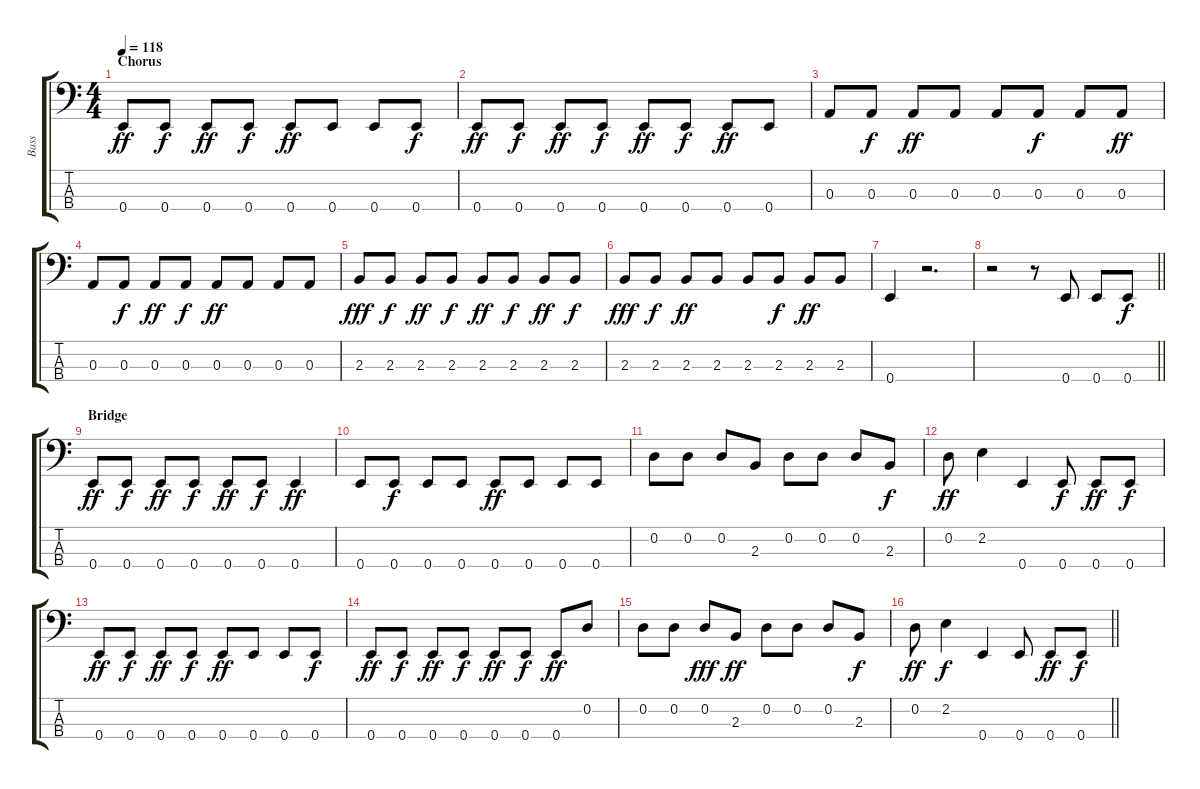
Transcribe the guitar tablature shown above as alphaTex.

\track ("Bass" "Bass") {instrument electricbassfinger}
\staff {score tabs}
\tuning (G2 D2 A1 E1) {hide}
\ts (4 4)
\section ("" "Chorus")
\tempo 118
\clef f4
\ks c
0.4.8{dy ff} 0.4.8{dy f} 0.4.8{dy ff} 0.4.8{dy f} 0.4.8{dy ff} 0.4.8 0.4.8 0.4.8{dy f} |
0.4.8{dy ff} 0.4.8{dy f} 0.4.8{dy ff} 0.4.8{dy f} 0.4.8{dy ff} 0.4.8{dy f} 0.4.8{dy ff} 0.4.8 |
0.3.8 0.3.8{dy f} 0.3.8{dy ff} 0.3.8 0.3.8 0.3.8{dy f} 0.3.8 0.3.8{dy ff} |
0.3.8 0.3.8{dy f} 0.3.8{dy ff} 0.3.8{dy f} 0.3.8{dy ff} 0.3.8 0.3.8 0.3.8 |
2.3.8{dy fff} 2.3.8{dy f} 2.3.8{dy ff} 2.3.8{dy f} 2.3.8{dy ff} 2.3.8{dy f} 2.3.8{dy ff} 2.3.8{dy f} |
2.3.8{dy fff} 2.3.8{dy f} 2.3.8{dy ff} 2.3.8 2.3.8 2.3.8{dy f} 2.3.8{dy ff} 2.3.8 |
0.4.4 r.2{d} |
\barLineRight lightlight
r.2 r.8 0.4.8 0.4.8 0.4.8{dy f} |
\section ("" "Bridge")
0.4.8{dy ff} 0.4.8{dy f} 0.4.8{dy ff} 0.4.8{dy f} 0.4.8{dy ff} 0.4.8{dy f} 0.4.4{dy ff} |
0.4.8 0.4.8{dy f} 0.4.8 0.4.8 0.4.8{dy ff} 0.4.8 0.4.8 0.4.8 |
0.2.8 0.2.8 0.2.8 2.3.8 0.2.8 0.2.8 0.2.8 2.3.8{dy f} |
0.2.8{dy ff} 2.2.4 0.4.4 0.4.8{dy f} 0.4.8{dy ff} 0.4.8{dy f} |
0.4.8{dy ff} 0.4.8{dy f} 0.4.8{dy ff} 0.4.8{dy f} 0.4.8{dy ff} 0.4.8 0.4.8 0.4.8{dy f} |
0.4.8{dy ff} 0.4.8{dy f} 0.4.8{dy ff} 0.4.8{dy f} 0.4.8{dy ff} 0.4.8{dy f} 0.4.8{dy ff} 0.2.8 |
0.2.8 0.2.8 0.2.8{dy fff} 2.3.8{dy ff} 0.2.8 0.2.8 0.2.8 2.3.8{dy f} |
\barLineRight lightlight
0.2.8{dy ff} 2.2.4{dy f} 0.4.4 0.4.8 0.4.8{dy ff} 0.4.8{dy f}
